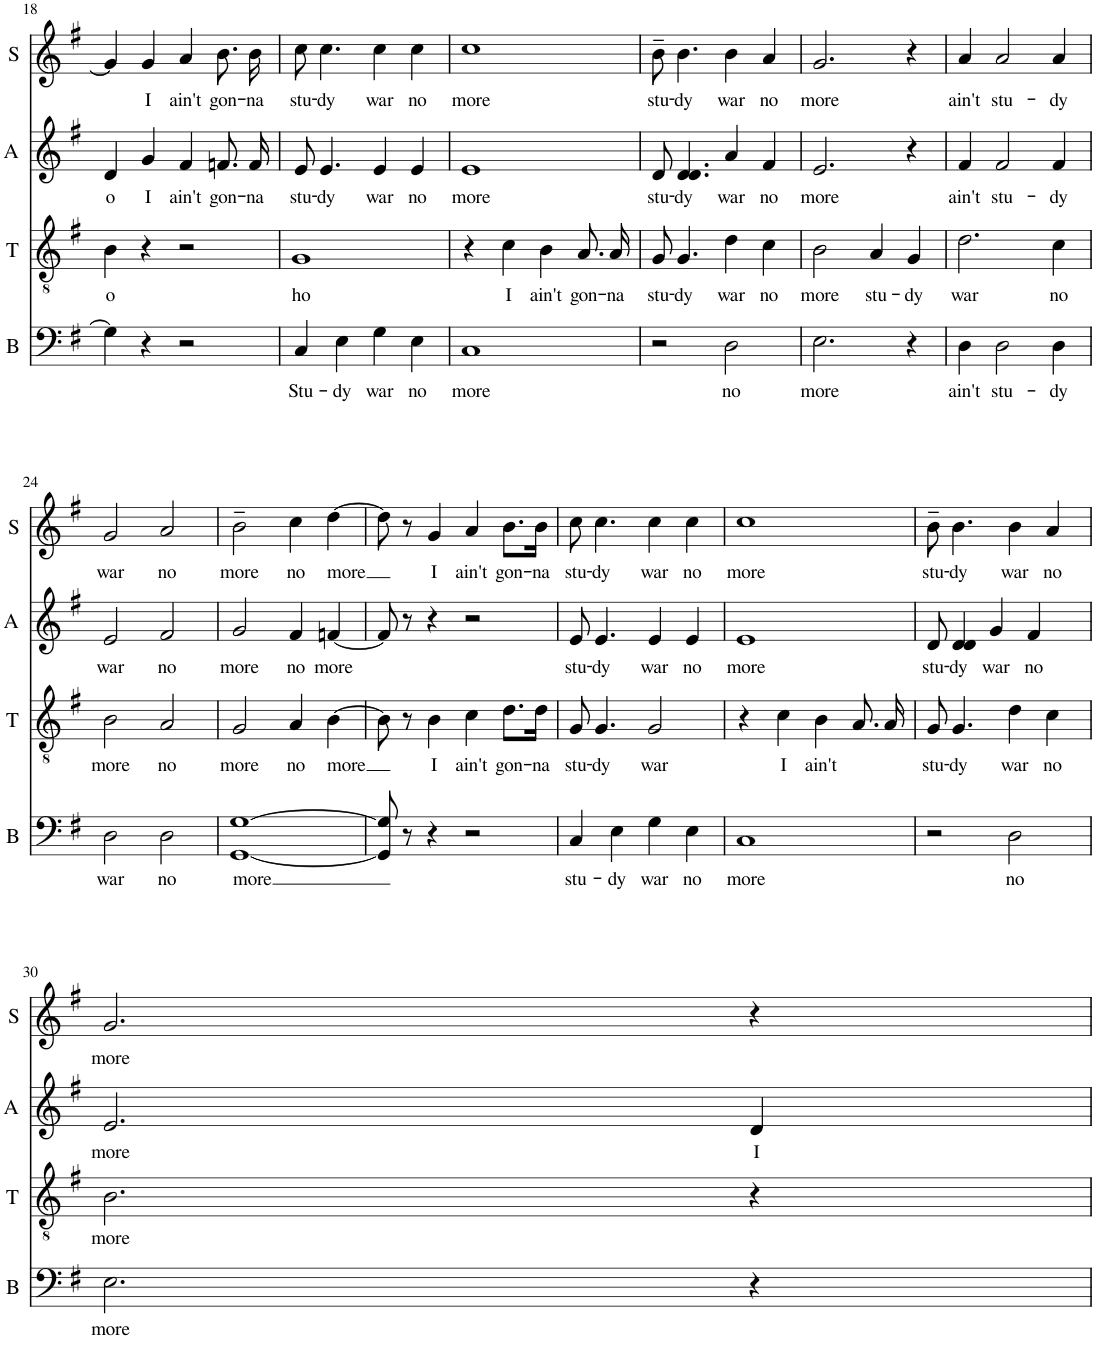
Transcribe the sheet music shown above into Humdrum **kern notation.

**kern	**text	**kern	**text	**kern	**text	**kern	**text
*part4	*part4	*part3	*part3	*part2	*part2	*part1	*part1
*staff4	*staff4	*staff3	*staff3	*staff2	*staff2	*staff1	*staff1
*I"B	*	*I"T	*	*I"A	*	*I"S	*
*I'B	*	*I'T	*	*I'A	*	*I'S	*
!!LO:PB:g=z
*clefF4	*	*clefGv2	*	*clefG2	*	*clefG2	*
*k[f#]	*	*k[f#]	*	*k[f#]	*	*k[f#]	*
*M4/4	*	*M4/4	*	*M4/4	*	*M4/4	*
*met(c)	*	*met(c)	*	*met(c)	*	*met(c)	*
=18	=18	=18	=18	=18	=18	=18	=18
!	!	!	!LO:LY:b	!	!LO:LY:b	!	!
4G\]	.	4B\	o	4d/	o	4g/]	.
!	!	!	!	!	!LO:LY:b	!	!LO:LY:b
4r	.	4r	.	4g/	I	4g/	I
!	!	!	!	!	!LO:LY:b	!	!LO:LY:b
2r	.	2r	.	4f#/	ain't	4a/	ain't
!	!	!	!	!	!LO:LY:b	!	!LO:LY:b
.	.	.	.	8.fn/L	gon-	8.b\	gon-
!	!	!	!	!	!LO:LY:b	!	!LO:LY:b
.	.	.	.	16f/Jk	-na	16b\	-na
=19	=19	=19	=19	=19	=19	=19	=19
!	!LO:LY:b	!	!LO:LY:b	!	!LO:LY:b	!	!LO:LY:b
4C/	Stu-	1G	ho	8e/	stu-	8cc\	stu-
!	!	!	!	!	!LO:LY:b	!	!LO:LY:b
.	.	.	.	4.e/	-dy	4.cc\	-dy
!	!LO:LY:b	!	!	!	!	!	!
4E\	-dy	.	.	.	.	.	.
!	!LO:LY:b	!	!	!	!LO:LY:b	!	!LO:LY:b
4G\	war	.	.	4e/	war	4cc\	war
!	!LO:LY:b	!	!	!	!LO:LY:b	!	!LO:LY:b
4E\	no	.	.	4e/	no	4cc\	no
=20	=20	=20	=20	=20	=20	=20	=20
!	!LO:LY:b	!	!	!	!LO:LY:b	!	!LO:LY:b
1C	more	4r	.	1e	more	1cc	more
!	!	!	!LO:LY:b	!	!	!	!
.	.	4c\	I	.	.	.	.
!	!	!	!LO:LY:b	!	!	!	!
.	.	4B\	ain't	.	.	.	.
!	!	!	!LO:LY:b	!	!	!	!
.	.	8.A/	gon-	.	.	.	.
!	!	!	!LO:LY:b	!	!	!	!
.	.	16A/	-na	.	.	.	.
=21	=21	=21	=21	=21	=21	=21	=21
!	!	!	!LO:LY:b	!	!LO:LY:b	!	!LO:LY:b
2r	.	8G/	stu-	8d/	stu-	8b~\	stu-
!	!	!	!LO:LY:b	!	!LO:LY:b	!	!LO:LY:b
.	.	4.G/	-dy	4.d/ 4.d/	-dy	4.b\	-dy
!	!LO:LY:b	!	!LO:LY:b	!	!LO:LY:b	!	!LO:LY:b
2D\	no	4d\	war	4a/	war	4b\	war
!	!	!	!LO:LY:b	!	!LO:LY:b	!	!LO:LY:b
.	.	4c\	no	4f#/	no	4a/	no
=22	=22	=22	=22	=22	=22	=22	=22
!	!LO:LY:b	!	!LO:LY:b	!	!LO:LY:b	!	!LO:LY:b
2.E\	more	2B\	more	2.e/	more	2.g/	more
!	!	!	!LO:LY:b	!	!	!	!
.	.	4A/	stu-	.	.	.	.
!	!	!	!LO:LY:b	!	!	!	!
4r	.	4G/	-dy	4r	.	4r	.
=23	=23	=23	=23	=23	=23	=23	=23
!	!LO:LY:b	!	!LO:LY:b	!	!LO:LY:b	!	!LO:LY:b
4D\	ain't	2.d\	war	4f#/	ain't	4a/	ain't
!	!LO:LY:b	!	!	!	!LO:LY:b	!	!LO:LY:b
2D\	stu-	.	.	2f#/	stu-	2a/	stu-
!	!LO:LY:b	!	!LO:LY:b	!	!LO:LY:b	!	!LO:LY:b
4D\	-dy	4c\	no	4f#/	-dy	4a/	-dy
!!LO:LB:g=z
=24	=24	=24	=24	=24	=24	=24	=24
!	!LO:LY:b	!	!LO:LY:b	!	!LO:LY:b	!	!LO:LY:b
2D\	war	2B\	more	2e/	war	2g/	war
!	!LO:LY:b	!	!LO:LY:b	!	!LO:LY:b	!	!LO:LY:b
2D\	no	2A/	no	2f#/	no	2a/	no
=25	=25	=25	=25	=25	=25	=25	=25
!	!LO:LY:b	!	!LO:LY:b	!	!LO:LY:b	!	!LO:LY:b
[1GG [1G	more	2G/	more	2g/	more	2b~\	more
!	!	!	!LO:LY:b	!	!LO:LY:b	!	!LO:LY:b
.	.	4A/	no	4f#/	no	4cc\	no
!	!	!	!LO:LY:b	!	!LO:LY:b	!	!LO:LY:b
.	.	[4B\	more	[4fn/	more	[4dd\	more
=26	=26	=26	=26	=26	=26	=26	=26
8GG/] 8G/]	.	8B\]	.	8f/]	.	8dd\]	.
8r	.	8r	.	8r	.	8r	.
!	!	!	!LO:LY:b	!	!	!	!LO:LY:b
4r	.	4B\	I	4r	.	4g/	I
!	!	!	!LO:LY:b	!	!	!	!LO:LY:b
2r	.	4c\	ain't	2r	.	4a/	ain't
!	!	!	!LO:LY:b	!	!	!	!LO:LY:b
.	.	8.d\L	gon-	.	.	8.b\L	gon-
!	!	!	!LO:LY:b	!	!	!	!LO:LY:b
.	.	16d\Jk	-na	.	.	16b\Jk	-na
=27	=27	=27	=27	=27	=27	=27	=27
!	!LO:LY:b	!	!LO:LY:b	!	!LO:LY:b	!	!LO:LY:b
4C/	stu-	8G/	stu-	8e/	stu-	8cc\	stu-
!	!	!	!LO:LY:b	!	!LO:LY:b	!	!LO:LY:b
.	.	4.G/	-dy	4.e/	-dy	4.cc\	-dy
!	!LO:LY:b	!	!	!	!	!	!
4E\	-dy	.	.	.	.	.	.
!	!LO:LY:b	!	!LO:LY:b	!	!LO:LY:b	!	!LO:LY:b
4G\	war	2G/	war	4e/	war	4cc\	war
!	!LO:LY:b	!	!	!	!LO:LY:b	!	!LO:LY:b
4E\	no	.	.	4e/	no	4cc\	no
=28	=28	=28	=28	=28	=28	=28	=28
!	!LO:LY:b	!	!	!	!LO:LY:b	!	!LO:LY:b
1C	more	4r	.	1e	more	1cc	more
!	!	!	!LO:LY:b	!	!	!	!
.	.	4c\	I	.	.	.	.
!	!	!	!LO:LY:b	!	!	!	!
.	.	4B\	ain't	.	.	.	.
.	.	8.A/	.	.	.	.	.
.	.	16A/	.	.	.	.	.
=29	=29	=29	=29	=29	=29	=29	=29
!	!	!	!LO:LY:b	!	!LO:LY:b	!	!LO:LY:b
2r	.	8G/	stu-	8d/	stu-	8b~\	stu-
!	!	!	!LO:LY:b	!	!LO:LY:b	!	!LO:LY:b
.	.	4.G/	-dy	4d/ 4d/	-dy	4.b\	-dy
!	!	!	!	!	!LO:LY:b	!	!
.	.	.	.	4g/	war	.	.
!	!LO:LY:b	!	!LO:LY:b	!	!	!	!LO:LY:b
2D\	no	4d\	war	.	.	4b\	war
!	!	!	!	!	!LO:LY:b	!	!
.	.	.	.	4f#/	no	.	.
!	!	!	!LO:LY:b	!	!	!	!LO:LY:b
.	.	4c\	no	.	.	4a/	no
.	.	.	.	8ryy	.	.	.
!!LO:LB:g=z
=30	=30	=30	=30	=30	=30	=30	=30
!	!LO:LY:b	!	!LO:LY:b	!	!LO:LY:b	!	!LO:LY:b
2.E\	more	2.B\	more	2.e/	more	2.g/	more
!	!	!	!	!	!LO:LY:b	!	!
4r	.	4r	.	4d/	I	4r	.
=	=	=	=	=	=	=	=
*-	*-	*-	*-	*-	*-	*-	*-
